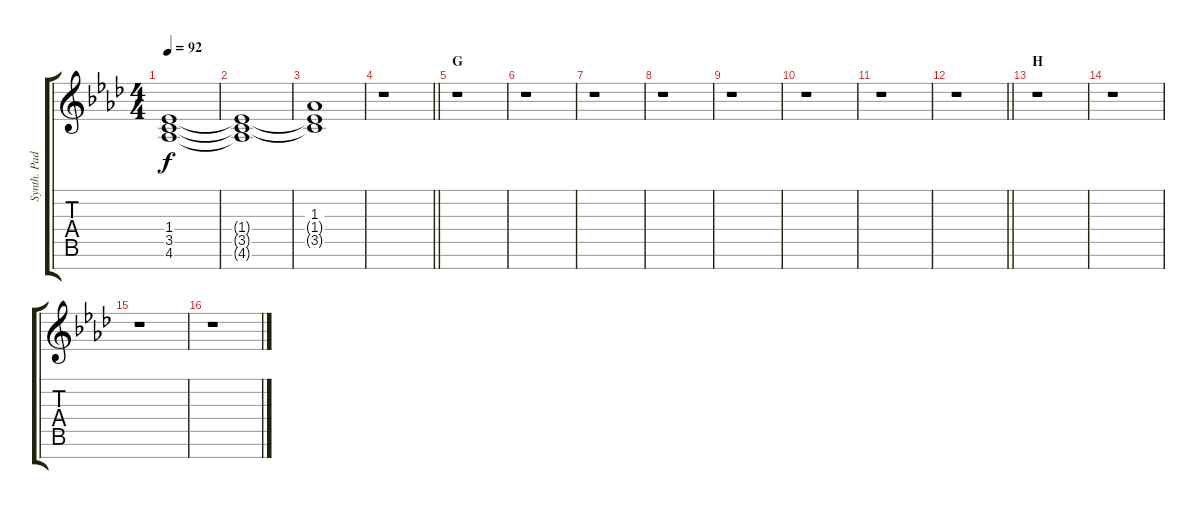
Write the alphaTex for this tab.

\track ("Synth. Pad" "Synth. Pad") {instrument pad2warm}
\staff {score tabs}
\tuning (E5 B4 G4 D4 A3 E3 B2) {hide}
\ts (4 4)
\tempo 92
\clef g2
\ks ab
(1.4 3.5 4.6).1{dy f} |
(1.4{t} 3.5{t} 4.6{t}).1 |
(1.3 1.4{t} 3.5{t}).1 |
\barLineRight lightlight
r.1 |
\section ("" "G")
r.1 |
r.1 |
r.1 |
r.1 |
r.1 |
r.1 |
r.1 |
\barLineRight lightlight
r.1 |
\section ("" "H")
r.1 |
r.1 |
r.1 |
r.1
